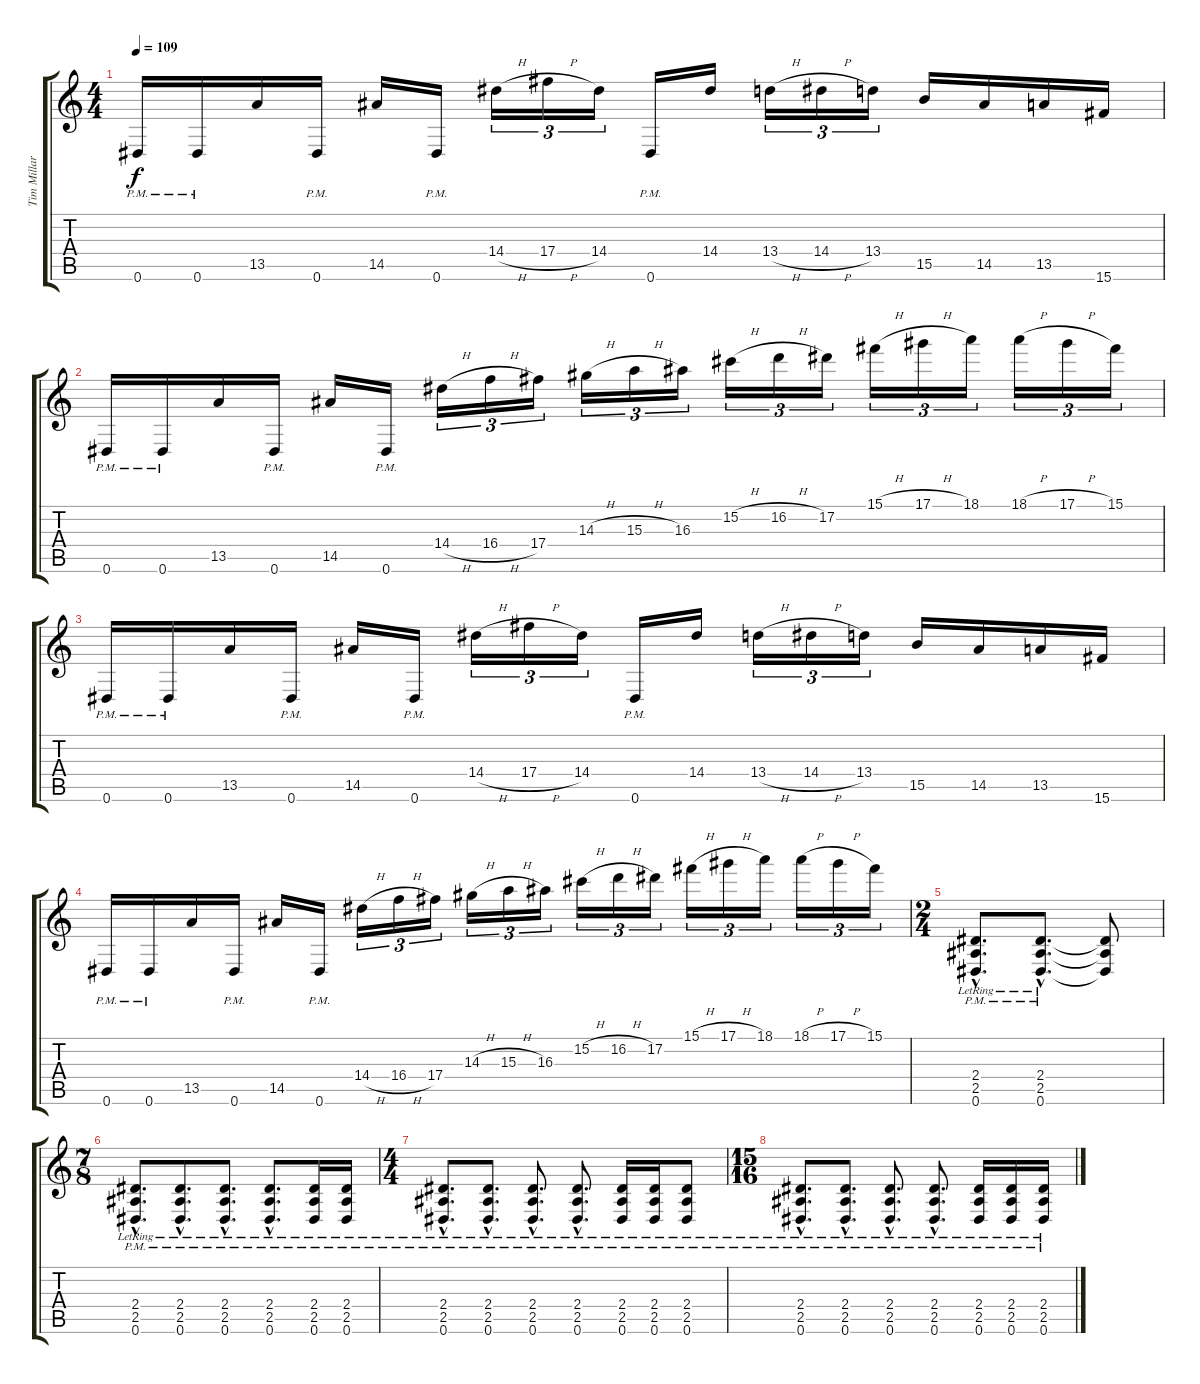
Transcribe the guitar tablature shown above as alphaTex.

\track ("Tim Millar" "Tim Millar") {instrument distortionguitar}
\staff {score tabs}
\tuning (Eb4 Bb3 Gb3 Db3 Ab2 Eb2) {hide}
\ts (4 4)
\tempo 109
\clef g2
\ks c
0.6{pm}.16{dy f} 0.6{pm}.16 13.5.16 0.6{pm}.16 14.5.16 0.6{pm}.16 14.4{h}.16{tu (3 2)} 17.4{h}.16{tu (3 2)} 14.4.16{tu (3 2)} 0.6{pm}.16 14.4.16 13.4{h}.16{tu (3 2)} 14.4{h}.16{tu (3 2)} 13.4.16{tu (3 2)} 15.5.16 14.5.16 13.5.16 15.6.16 |
0.6{pm}.16 0.6{pm}.16 13.5.16 0.6{pm}.16 14.5.16 0.6{pm}.16 14.4{h}.16{tu (3 2)} 16.4{h}.16{tu (3 2)} 17.4.16{tu (3 2)} 14.3{h}.16{tu (3 2)} 15.3{h}.16{tu (3 2)} 16.3.16{tu (3 2)} 15.2{h}.16{tu (3 2)} 16.2{h}.16{tu (3 2)} 17.2.16{tu (3 2)} 15.1{h}.16{tu (3 2)} 17.1{h}.16{tu (3 2)} 18.1.16{tu (3 2)} 18.1{h}.16{tu (3 2)} 17.1{h}.16{tu (3 2)} 15.1.16{tu (3 2)} |
0.6{pm}.16 0.6{pm}.16 13.5.16 0.6{pm}.16 14.5.16 0.6{pm}.16 14.4{h}.16{tu (3 2)} 17.4{h}.16{tu (3 2)} 14.4.16{tu (3 2)} 0.6{pm}.16 14.4.16 13.4{h}.16{tu (3 2)} 14.4{h}.16{tu (3 2)} 13.4.16{tu (3 2)} 15.5.16 14.5.16 13.5.16 15.6.16 |
0.6{pm}.16 0.6{pm}.16 13.5.16 0.6{pm}.16 14.5.16 0.6{pm}.16 14.4{h}.16{tu (3 2)} 16.4{h}.16{tu (3 2)} 17.4.16{tu (3 2)} 14.3{h}.16{tu (3 2)} 15.3{h}.16{tu (3 2)} 16.3.16{tu (3 2)} 15.2{h}.16{tu (3 2)} 16.2{h}.16{tu (3 2)} 17.2.16{tu (3 2)} 15.1{h}.16{tu (3 2)} 17.1{h}.16{tu (3 2)} 18.1.16{tu (3 2)} 18.1{h}.16{tu (3 2)} 17.1{h}.16{tu (3 2)} 15.1.16{tu (3 2)} |
\ts (2 4)
(2.4{hac pm lr} 2.5{hac pm lr} 0.6{hac pm lr}).8{d} (2.4{hac pm lr} 2.5{hac pm lr} 0.6{hac pm lr}).8{d} (2.4{t} 2.5{t} 0.6{t}).8 |
\ts (7 8)
(2.4{hac pm lr} 2.5{hac pm lr} 0.6{hac pm lr}).8{d} (2.4{hac pm lr} 2.5{hac pm lr} 0.6{hac pm lr}).8{d} (2.4{hac pm lr} 2.5{hac pm lr} 0.6{hac pm lr}).8{d} (2.4{hac pm lr} 2.5{hac pm lr} 0.6{hac pm lr}).8{d} (2.4{pm lr} 2.5{pm lr} 0.6{pm lr}).16 (2.4{pm lr} 2.5{pm lr} 0.6{pm lr}).16 |
\ts (4 4)
(2.4{hac pm lr} 2.5{hac pm lr} 0.6{hac pm lr}).8{d} (2.4{hac pm lr} 2.5{hac pm lr} 0.6{hac pm lr}).8{d} (2.4{hac pm lr} 2.5{hac pm lr} 0.6{hac pm lr}).8{d} (2.4{hac pm lr} 2.5{hac pm lr} 0.6{hac pm lr}).8{d} (2.4{pm lr} 2.5{pm lr} 0.6{pm lr}).16 (2.4{pm lr} 2.5{pm lr} 0.6{pm lr}).16 (2.4{pm lr} 2.5{pm lr} 0.6{pm lr}).8 |
\ts (15 16)
(2.4{hac pm lr} 2.5{hac pm lr} 0.6{hac pm lr}).8{d} (2.4{hac pm lr} 2.5{hac pm lr} 0.6{hac pm lr}).8{d} (2.4{hac pm lr} 2.5{hac pm lr} 0.6{hac pm lr}).8{d} (2.4{hac pm lr} 2.5{hac pm lr} 0.6{hac pm lr}).8{d} (2.4{pm lr} 2.5{pm lr} 0.6{pm lr}).16 (2.4{pm lr} 2.5{pm lr} 0.6{pm lr}).16 (2.4{pm lr} 2.5{pm lr} 0.6{pm lr}).16
